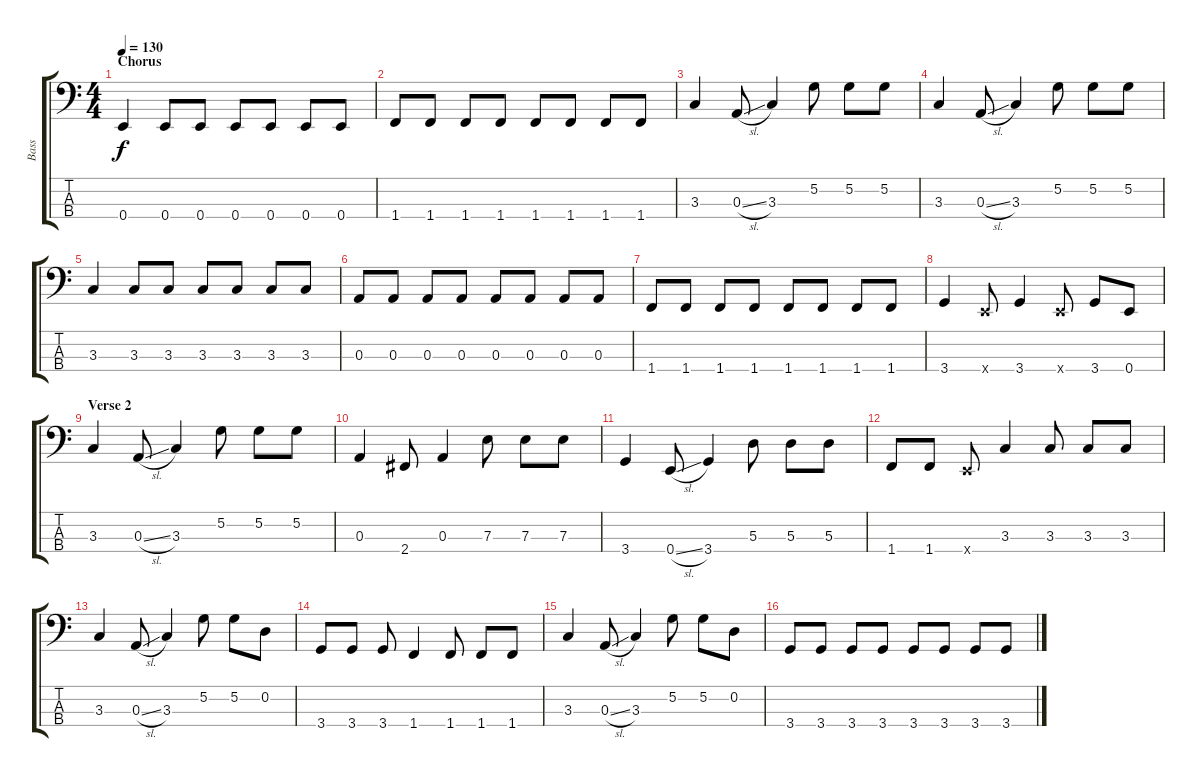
\track ("Bass" "Bass") {instrument electricbasspick}
\staff {score tabs}
\tuning (G2 D2 A1 E1) {hide}
\ts (4 4)
\section ("" "Chorus")
\tempo 130
\clef f4
\ks c
0.4.4{dy f} 0.4.8 0.4.8 0.4.8 0.4.8 0.4.8 0.4.8 |
1.4.8 1.4.8 1.4.8 1.4.8 1.4.8 1.4.8 1.4.8 1.4.8 |
3.3.4 0.3{sl}.8 3.3.4 5.2.8 5.2.8 5.2.8 |
3.3.4 0.3{sl}.8 3.3.4 5.2.8 5.2.8 5.2.8 |
3.3.4 3.3.8 3.3.8 3.3.8 3.3.8 3.3.8 3.3.8 |
0.3.8 0.3.8 0.3.8 0.3.8 0.3.8 0.3.8 0.3.8 0.3.8 |
1.4.8 1.4.8 1.4.8 1.4.8 1.4.8 1.4.8 1.4.8 1.4.8 |
3.4.4 0.4{x}.8 3.4.4 0.4{x}.8 3.4.8 0.4.8 |
\section ("" "Verse 2")
3.3.4 0.3{sl}.8 3.3.4 5.2.8 5.2.8 5.2.8 |
0.3.4 2.4.8 0.3.4 7.3.8 7.3.8 7.3.8 |
3.4.4 0.4{sl}.8 3.4.4 5.3.8 5.3.8 5.3.8 |
1.4.8 1.4.8 0.4{x}.8 3.3.4 3.3.8 3.3.8 3.3.8 |
3.3.4 0.3{sl}.8 3.3.4 5.2.8 5.2.8 0.2.8 |
3.4.8 3.4.8 3.4.8 1.4.4 1.4.8 1.4.8 1.4.8 |
3.3.4 0.3{sl}.8 3.3.4 5.2.8 5.2.8 0.2.8 |
3.4.8 3.4.8 3.4.8 3.4.8 3.4.8 3.4.8 3.4.8 3.4.8
